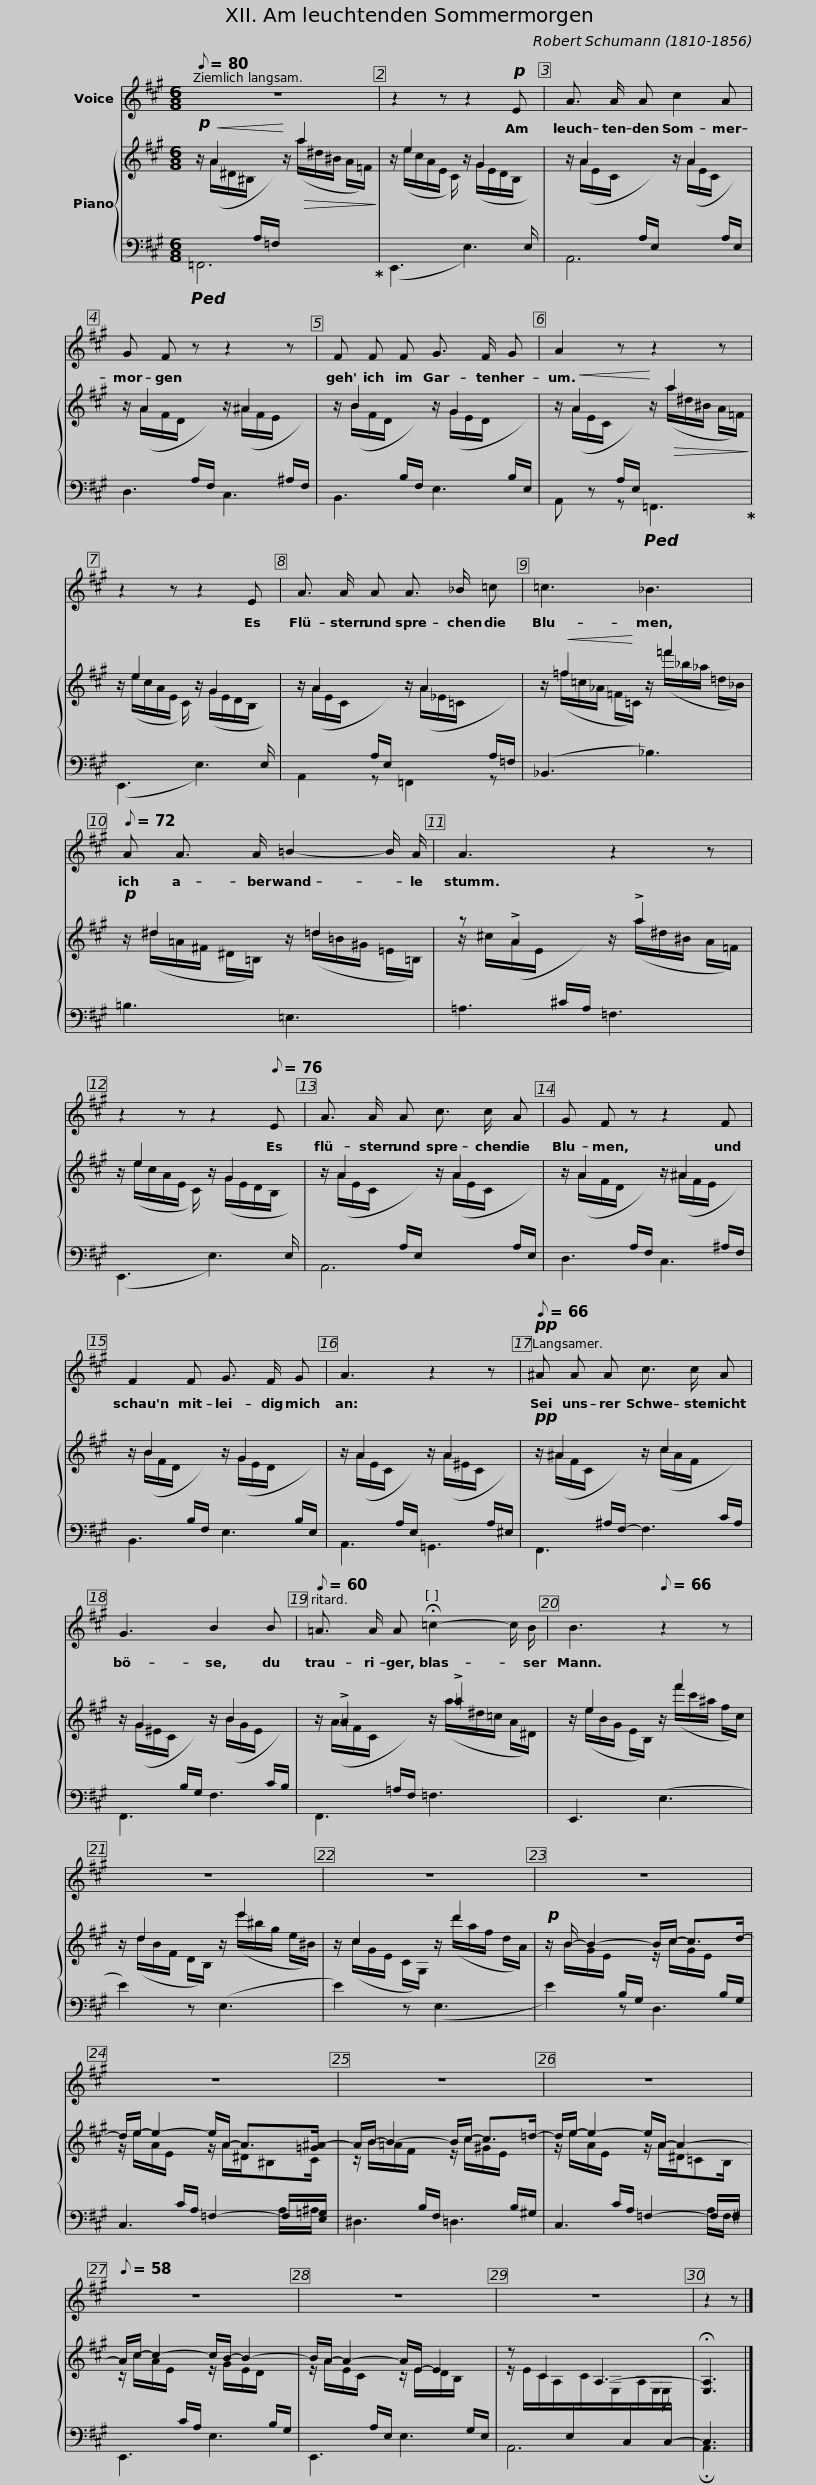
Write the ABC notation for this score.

X:1
%%score 1 { ( 2 3 6 ) | ( 4 5 ) }
L:1/8
Q:1/8=80
M:6/8
I:linebreak $
K:A
V:1 treble
V:2 treble
V:3 treble
V:6 treble
V:4 bass
V:5 bass
V:1
 z6 | z2 z z2!p! E | A3/2 A/ A c2 A |$ G F z z2 z | F F F G3/2 F/ G | %5
 A2 z z2 z |$ z2 z z2 E | A3/2 A/ A A3/2 _B/ =c | =c3 _B3 |$[Q:1/8=72] A A3/2 A/ =B2- B/ A/ | %10
 A3 z2 z | z2 z z2[Q:1/8=76] E |$ A3/2 A/ A c3/2 c/ A | G F z z2 F | F2 F G3/2 F/ G |$ %15
 A3 z2 z |!pp![Q:1/8=66] ^A A A c3/2 c/ A | G3 B2 B |$[Q:1/8=60] =A3/2 A/ A !fermata!=c2- c/ B/ | B3[Q:1/8=66] z2 z | %20
 z6 |$ z6 | z6 | z6 |$ z6 | %25
 z6 |[Q:1/8=58] z6 |$ z6 | z6 | z2 z |] %30
V:2
!p! z/!<(! A2 x/!<)! z/!>(! a2 x/!>)! | z/ e2 x/ z/ G2 x/ | z/ A2 x/ z/ A2 x/ |$ z/ A2 x/ z/ ^A2 x/ | z/ B2 x/ z/ G2 x/ | %5
 z/!<(! A2 x/!<)! z/!>(! a2 x/!>)! |$ z/ e2 x/ z/ G2 x/ | z/ A2 x/ z/ A2 x/ | z/!<(! =f2!<)! x/ z/ =f'2 x/ |$!p! z/ ^d2 x/ z/ =d2 x/ | %10
 z !>!A2 z/ !>!a2 x/ | z/ e2 x/ z/ G2 x/ |$ z/ A2 x/ z/ A2 x/ | z/ A2 x/ z/ ^A2 x/ | z/ B2 x/ z/ G2 x/ |$ %15
 z/ A2 x/ z/ A2 x/ |!pp! z/ ^A2 x/ z/ c2 x/ | z/ G2 x/ z/ B2 x/ |$ z/ !>!=A2 x/ z/ !>!=a2 x/ | z/ e2 x/ z/ f'2 x/ | %20
 z/ d2 x/ z/ e'2 x/ |$ z/ c2 x/ z/ d'2 x/ |!p! z/ B/- B2- B/c/- c>d- | d/e/- e2- e/A/- A>[=G^A-] |$ A/B/- B2- B/c/- c>=d- | %25
 d/e/- e2- e/A/- A2- | A/c/- c2- c/B/- B2- |$ B/A/- A2- A/E/- E2 | z C2 A,3- | !fermata![E,A,]3 |] %30
V:3
 x/ (A/^D/^B,/[I:staff +1] A,/=F,/)[I:staff -1] x/ (a/^d/^B/ A/=F/) | x/ (e/c/A/E/ C/) x/ (G/E/D/B,/[I:staff +1] E,/) |[I:staff -1] x/ (A/E/C/[I:staff +1] A,/E,/)[I:staff -1] x/ (A/E/C/[I:staff +1] A,/E,/) |$[I:staff -1] x/ (A/F/D/[I:staff +1] A,/F,/)[I:staff -1] x/ (^A/F/E/[I:staff +1] ^A,/F,/) |[I:staff -1] x/ (B/F/D/[I:staff +1] B,/F,/)[I:staff -1] x/ (G/E/D/[I:staff +1] B,/E,/) | %5
[I:staff -1] x/ (A/E/C/[I:staff +1] A,/E,/)[I:staff -1] x/ (a/^d/^B/ A/=F/) |$ x/ (e/c/A/E/ C/) x/ (G/E/D/B,/[I:staff +1] E,/) |[I:staff -1] x/ (A/E/C/[I:staff +1] A,/E,/)[I:staff -1] x/ (A/_E/=C/[I:staff +1] A,/=F,/) |[I:staff -1] x/ (=f/=c/_A/ =F/=C/) x/ (=f'/_b/_a/ =d/_B/) |$ x/ (^d/=A/^F/ ^D/=B,/) x/ (=d/=B/^G/ =E/=B,/) | %10
 z/ ^c/(A/E/[I:staff +1] ^C/A,/)[I:staff -1] x/ (a/^d/^B/ A/=F/) | x/ (e/c/A/E/ C/) x/ (G/E/D/B,/[I:staff +1] E,/) |$[I:staff -1] x/ (A/E/C/[I:staff +1] A,/E,/)[I:staff -1] x/ (A/E/C/[I:staff +1] A,/E,/) |[I:staff -1] x/ (A/F/D/[I:staff +1] A,/F,/)[I:staff -1] x/ (^A/F/E/[I:staff +1] ^A,/F,/) |[I:staff -1] x/ (B/F/D/[I:staff +1] B,/F,/)[I:staff -1] x/ (G/E/D/[I:staff +1] B,/E,/) |$ %15
[I:staff -1] x/ (A/E/C/[I:staff +1] A,/E,/)[I:staff -1] x/ (A/^E/C/[I:staff +1] A,/^E,/) |[I:staff -1] x/ (^A/F/C/[I:staff +1] ^A,/F,/-)[I:staff -1] x/ (c/A/F/[I:staff +1] C/A,/) |[I:staff -1] x/ (G/^E/C/[I:staff +1] B,/G,/)[I:staff -1] x/ (B/G/E/[I:staff +1] C/B,/) |$[I:staff -1] x/ (A/F/C/[I:staff +1] =A,/F,/)[I:staff -1] x/ (a/^d/=c/ A/^D/) | x/ (e/B/G/ E/B,/) x/ (f'/c'/^a/ f/c/) | %20
 x/ (d/B/F/ D/B,/) x/ (e'/^b/g/ e/^B/) |$ x/ (c/G/E/ C/G,/) x/ (d'/a/f/ d/A/) | x/ B/G/E/[I:staff +1] B,/G,/[I:staff -1] z/ c/G/E/[I:staff +1] B,/G,/ |[I:staff -1] z/ e/A/E/[I:staff +1] C/A,/[I:staff -1] z/ A/^D/^B,C/ |$ z/ B/=A/F/[I:staff +1] B,/F,/[I:staff -1] z/ c/^G/E/[I:staff +1] B,/^G,/ | %25
[I:staff -1] z/ e/A/E/[I:staff +1] C/A,/[I:staff -1] z/ A/^D/=CB,/ | z/ c/A/E/[I:staff +1] C/A,/[I:staff -1] z/ G/E/D/[I:staff +1] B,/G,/ |$[I:staff -1] z/ A/E/C/[I:staff +1] A,/E,/-[I:staff -1] z/ E/D/B,/[I:staff +1] G,/E,/ |[I:staff -1] z/ E/C/A,/[I:staff +1]E,/[I:staff -1]C/x/E,/[I:staff +1]C,/[I:staff -1]A,/E,/[I:staff +1]C,/- | C,3 |] %30
V:4
!ped! =F,,6!ped-up! | (E,,3 E,3) | A,,6 |$ D,3 C,3 | B,,3 E,3 | %5
 A,, z z!ped! =F,,3!ped-up! |$ (E,,3 E,3) | A,,2 z =F,,2 z | (_B,,3 _B,3) |$ =B,3 =E,3 | %10
 =A,3 =F,3 | (E,,3 E,3) |$ A,,6 | D,3 C,3 | B,,3 E,3 |$ %15
 A,,3 =G,,3 | F,,3 F,3 | F,,3 F,3 |$ F,,3 =F,3 | E,,3 (E,3 | %20
 E2) z (E,3 |$ E2) z (E,3 | E2) z D,3 | C,3 =F,2- F,/[E,=G,]/ |$ ^D,3 =D,3 | %25
 C,3 =F,2- F,/^F,/ | E,,3 E,3 |$ E,,3 E,3 | A,,6 | !fermata!A,,3 |] %30
V:5
 x6 | x6 | x6 |$ x6 | x6 | %5
 x6 |$ x6 | x6 | x6 |$ x6 | %10
 x6 | x6 |$ x6 | x6 | x6 |$ %15
 x6 | x6 | x6 |$ x6 | x6 | %20
 x6 |$ x6 | x6 | x3 x2 A,/^A,/ |$ x6 | %25
 x3 x2 A,/F,/ | x6 |$ x6 | x6 | x3 |] %30
V:6
 x6 | x6 | x6 |$ x6 | x6 | %5
 x6 |$ x6 | x6 | x6 |$ x6 | %10
 x6 | x6 |$ x6 | x6 | x6 |$ %15
 x6 | x6 | x6 |$ x6 | x6 | %20
 x6 |$ x6 | x6 | x6 |$ x6 | %25
 x6 | x6 |$ x6 | x2 x x2 E,- | x3 |] %30
